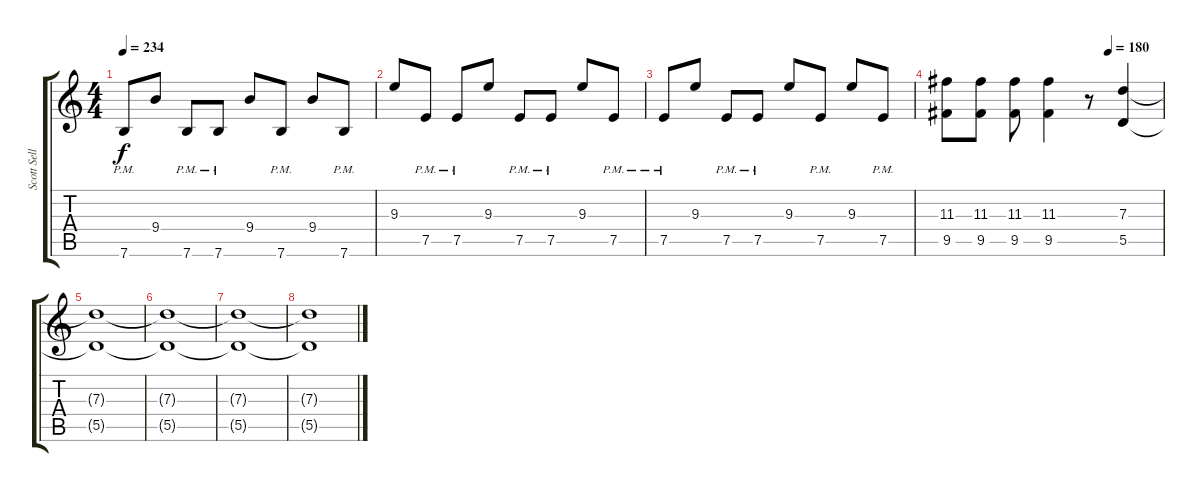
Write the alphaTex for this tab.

\track ("Scott Sellers" "Scott Sell") {instrument distortionguitar}
\staff {score tabs}
\tuning (E4 B3 G3 D3 A2 E2) {hide}
\ts (4 4)
\tempo 234
\clef g2
\ks c
7.6{pm}.8{dy f} 9.4.8 7.6{pm}.8 7.6{pm}.8 9.4.8 7.6{pm}.8 9.4.8 7.6{pm}.8 |
9.3.8 7.5{pm}.8 7.5{pm}.8 9.3.8 7.5{pm}.8 7.5{pm}.8 9.3.8 7.5{pm}.8 |
7.5{pm}.8 9.3.8 7.5{pm}.8 7.5{pm}.8 9.3.8 7.5{pm}.8 9.3.8 7.5{pm}.8 |
\tempo (180 0.75)
(11.3 9.5).8 (11.3 9.5).8 (11.3 9.5).8 (11.3 9.5).4 r.8 (7.3 5.5).4{volume 0} |
(7.3{t} 5.5{t}).1 |
(7.3{t} 5.5{t}).1 |
(7.3{t} 5.5{t}).1 |
(7.3{t} 5.5{t}).1
